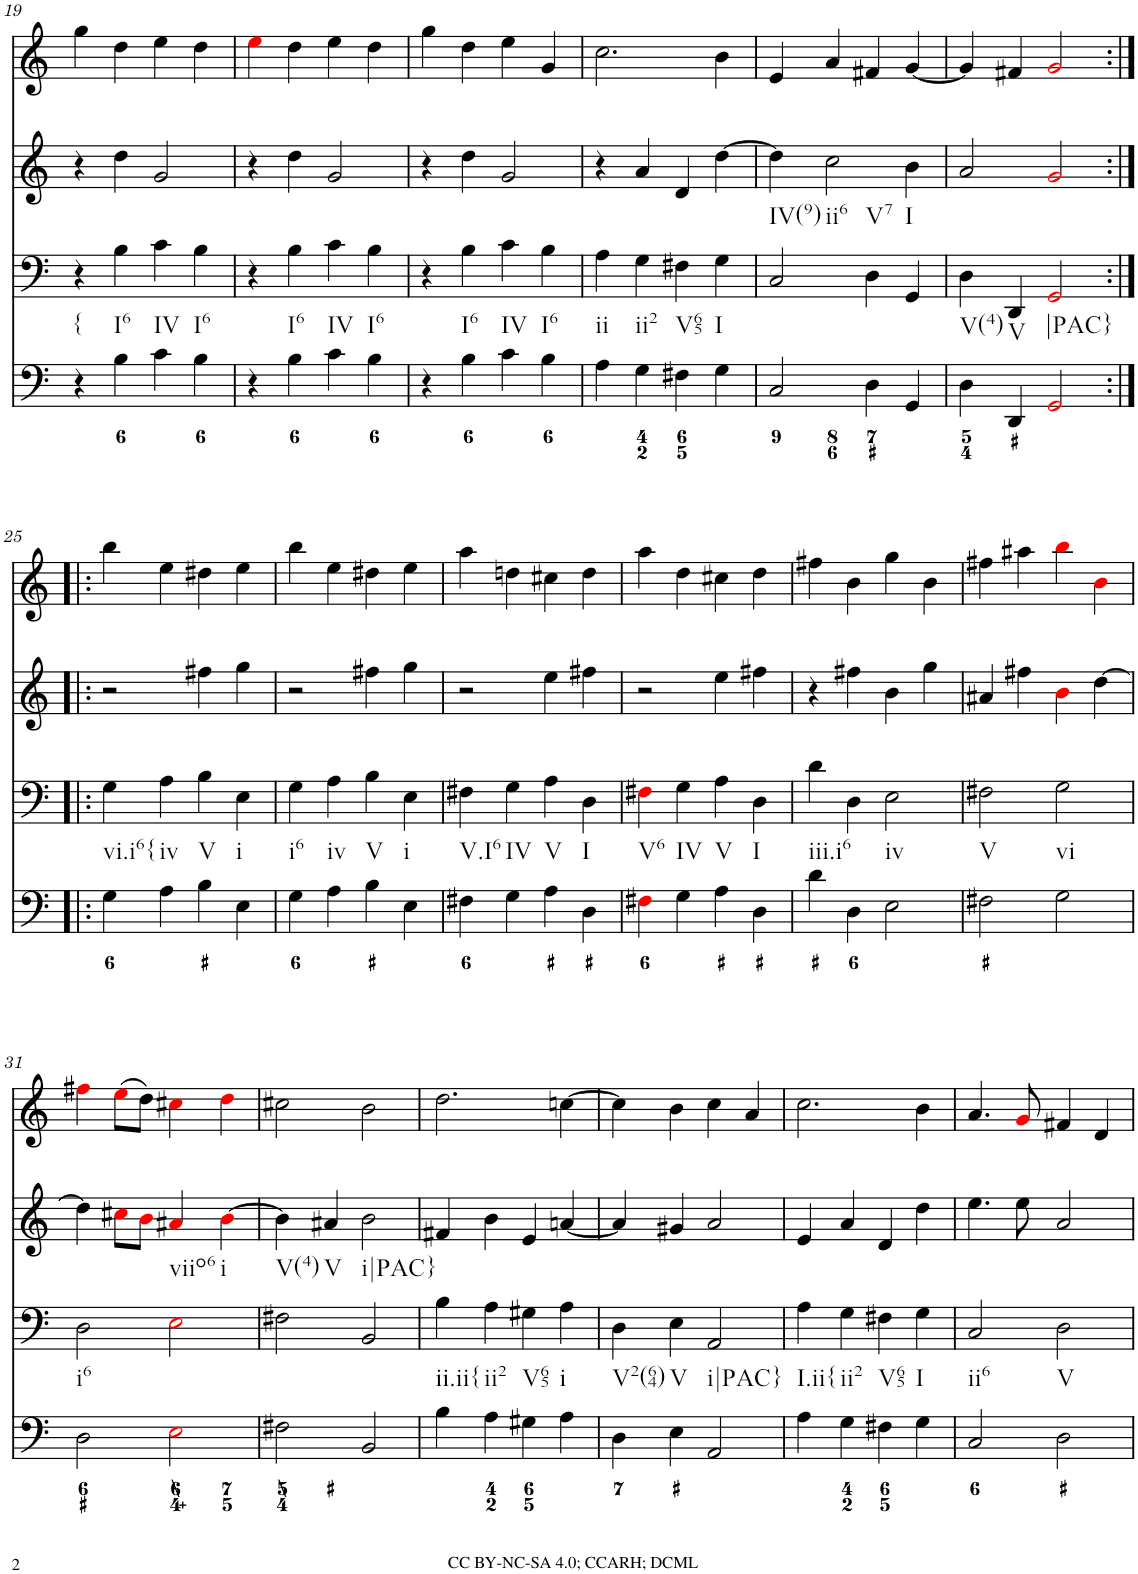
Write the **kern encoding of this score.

**kern	**kern	**kern	**kern
*part4	*part3	*part2	*part1
*staff4	*staff3	*staff2	*staff1
*I"Piano	*I"Piano	*I"Piano	*I"Piano
*I'Pno	*I'Pno	*I'Pno	*I'Pno
!!LO:PB:g=z
*clefF4	*clefF4	*clefG2	*clefG2
*k[]	*k[]	*k[]	*k[]
*M2/2	*M2/2	*M2/2	*M2/2
*met(c|)	*met(c|)	*met(c|)	*met(c|)
=19	=19	=19	=19
4r	4r	4r	4gg\
4B\	4B\	4dd\	4dd\
4c\	4c\	2g/	4ee\
4B\	4B\	.	4dd\
=20	=20	=20	=20
4r	4r	4r	4eei\
4B\	4B\	4dd\	4dd\
4c\	4c\	2g/	4ee\
4B\	4B\	.	4dd\
=21	=21	=21	=21
4r	4r	4r	4gg\
4B\	4B\	4dd\	4dd\
4c\	4c\	2g/	4ee\
4B\	4B\	.	4g/
=22	=22	=22	=22
4A\	4A\	4r	2.cc\
4G\	4G\	4a/	.
4F#X\	4F#X\	4d/	.
4G\	4G\	[4dd\	4b\
=23	=23	=23	=23
2C/	2C/	4dd\]	4e/
.	.	2cc\	4a/
4D\	4D\	.	4f#X/
4GG/	4GG/	4b\	[4g/
=24	=24	=24	=24
4D\	4D\	2a/	4g/]
4DD/	4DD/	.	4f#X/
2GGi/	2GGi/	2gi/	2gi/
!!LO:LB:g=z
=25:|!|:	=25:|!|:	=25:|!|:	=25:|!|:
4G\	4G\	2r	4bb\
4A\	4A\	.	4ee\
4B\	4B\	4ff#X\	4dd#X\
4E\	4E\	4gg\	4ee\
=26	=26	=26	=26
4G\	4G\	2r	4bb\
4A\	4A\	.	4ee\
4B\	4B\	4ff#X\	4dd#X\
4E\	4E\	4gg\	4ee\
=27	=27	=27	=27
4F#X\	4F#X\	2r	4aa\
4G\	4G\	.	4ddn\
4A\	4A\	4ee\	4cc#X\
4D\	4D\	4ff#X\	4dd\
=28	=28	=28	=28
4F#Xi\	4F#Xi\	2r	4aa\
4G\	4G\	.	4dd\
4A\	4A\	4ee\	4cc#X\
4D\	4D\	4ff#X\	4dd\
=29	=29	=29	=29
4d\	4d\	4r	4ff#X\
4D\	4D\	4ff#X\	4b\
2E\	2E\	4b\	4gg\
.	.	4gg\	4b\
=30	=30	=30	=30
2F#X\	2F#X\	4a#X/	4ff#X\
.	.	4ff#X\	4aa#X\
2G\	2G\	4bi\	4bbi\
.	.	[4dd\	4bi\
!!LO:LB:g=z
=31	=31	=31	=31
2D\	2D\	4dd\]	4ff#Xi\
.	.	8cc#Xi\L	(8eei\L
.	.	8bi\J	8dd\J)
2Ei\	2Ei\	4a#Xi/	4cc#Xi\
.	.	[4bi\	4ddi\
=32	=32	=32	=32
2F#X\	2F#X\	4b\]	2cc#X\
.	.	4a#X/	.
2BB/	2BB/	2b\	2b\
=33	=33	=33	=33
4B\	4B\	4f#X/	2.dd\
4A\	4A\	4b\	.
4G#X\	4G#X\	4e/	.
4A\	4A\	[4an/	[4ccn\
=34	=34	=34	=34
4D\	4D\	4a/]	4cc\]
4E\	4E\	4g#X/	4b\
2AA/	2AA/	2a/	4cc\
.	.	.	4a/
=35	=35	=35	=35
4A\	4A\	4e/	2.cc\
4G\	4G\	4a/	.
4F#X\	4F#X\	4d/	.
4G\	4G\	4dd\	4b\
=36	=36	=36	=36
2C/	2C/	4.ee\	4.a/
.	.	8ee\	8gi/
2D\	2D\	2a/	4f#X/
.	.	.	4d/
=	=	=	=
*-	*-	*-	*-
